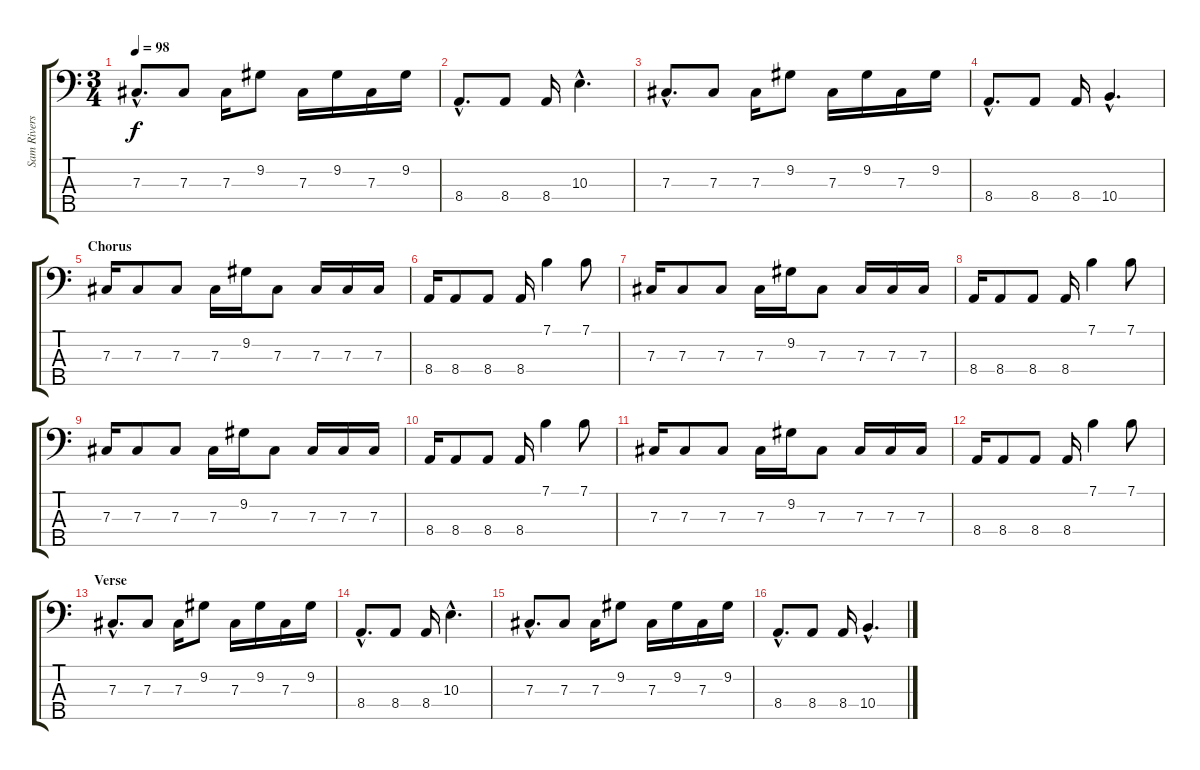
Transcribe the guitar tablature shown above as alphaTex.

\track ("Sam Rivers - Bass" "Sam Rivers") {instrument electricbassfinger}
\staff {score tabs}
\tuning (E2 B1 Gb1 Db1 Ab0) {hide}
\ts (3 4)
\tempo 98
\clef f4
\ks c
7.3{hac}.8{d dy f} 7.3.8 7.3.16 9.2.8 7.3.16 9.2.16 7.3.16 9.2.16 |
8.4{hac}.8{d} 8.4.8 8.4.16 10.3{hac}.4{d} |
7.3{hac}.8{d} 7.3.8 7.3.16 9.2.8 7.3.16 9.2.16 7.3.16 9.2.16 |
8.4{hac}.8{d} 8.4.8 8.4.16 10.4{hac}.4{d} |
\section ("" "Chorus")
7.3.16 7.3.8 7.3.8 7.3.16 9.2.16 7.3.8 7.3.16 7.3.16 7.3.16 |
8.4.16 8.4.8 8.4.8 8.4.16 7.1.4 7.1.8 |
7.3.16 7.3.8 7.3.8 7.3.16 9.2.16 7.3.8 7.3.16 7.3.16 7.3.16 |
8.4.16 8.4.8 8.4.8 8.4.16 7.1.4 7.1.8 |
7.3.16 7.3.8 7.3.8 7.3.16 9.2.16 7.3.8 7.3.16 7.3.16 7.3.16 |
8.4.16 8.4.8 8.4.8 8.4.16 7.1.4 7.1.8 |
7.3.16 7.3.8 7.3.8 7.3.16 9.2.16 7.3.8 7.3.16 7.3.16 7.3.16 |
8.4.16 8.4.8 8.4.8 8.4.16 7.1.4 7.1.8 |
\section ("" "Verse")
7.3{hac}.8{d} 7.3.8 7.3.16 9.2.8 7.3.16 9.2.16 7.3.16 9.2.16 |
8.4{hac}.8{d} 8.4.8 8.4.16 10.3{hac}.4{d} |
7.3{hac}.8{d} 7.3.8 7.3.16 9.2.8 7.3.16 9.2.16 7.3.16 9.2.16 |
8.4{hac}.8{d} 8.4.8 8.4.16 10.4{hac}.4{d}
